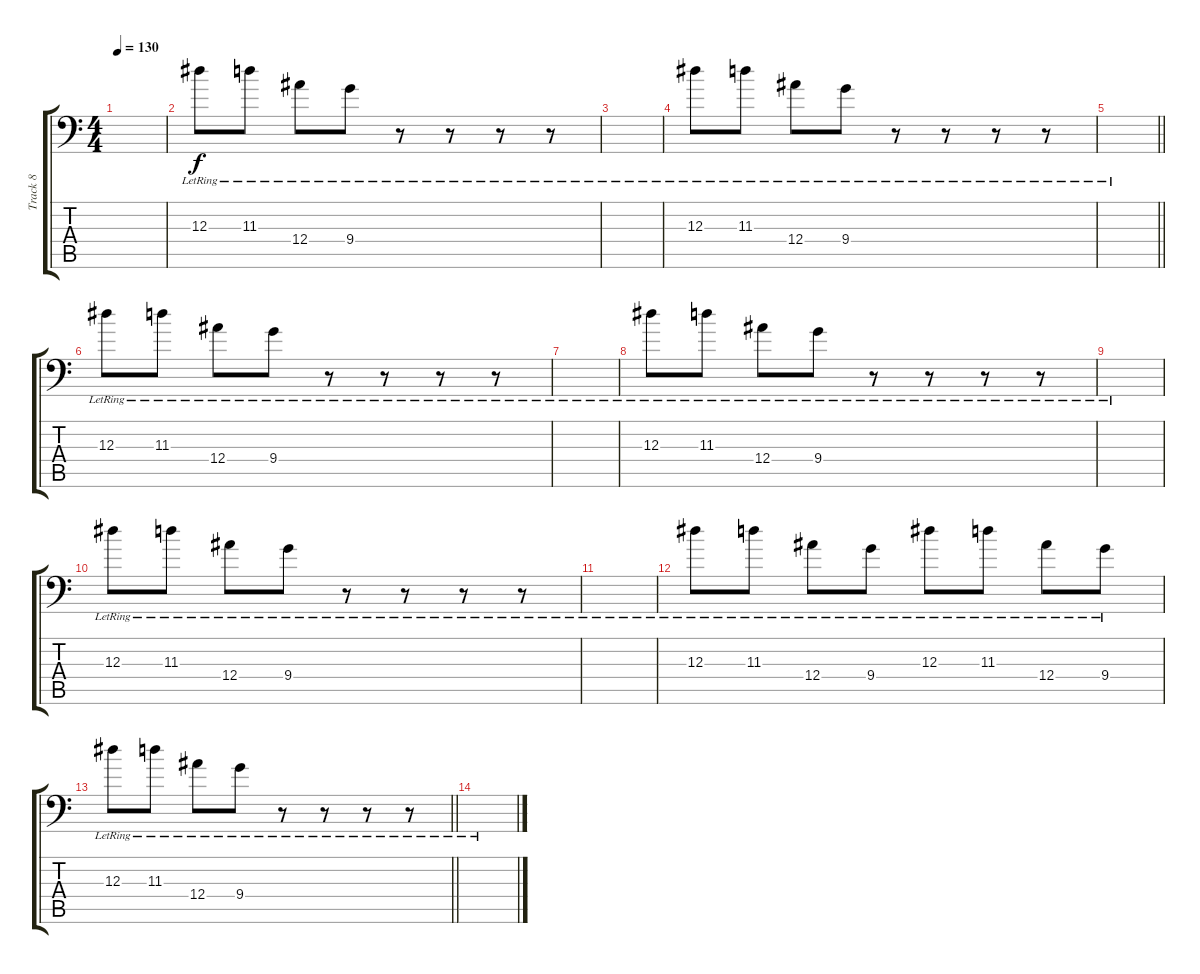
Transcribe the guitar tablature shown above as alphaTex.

\track ("Track 8" "Track 8") {instrument acousticguitarnylon}
\staff {score tabs}
\tuning (C4 G3 Eb3 Bb2 F2 Bb1) {hide}
\ts (4 4)
\tempo 130
\clef f4
\ks c
|
12.3{lr}.8 11.3{lr}.8 12.4{lr}.8 9.4{lr}.8 r.8 r.8 r.8 r.8 |
|
12.3{lr}.8 11.3{lr}.8 12.4{lr}.8 9.4{lr}.8 r.8 r.8 r.8 r.8 |
\barLineRight lightlight
|
\section ("" "")
12.3{lr}.8 11.3{lr}.8 12.4{lr}.8 9.4{lr}.8 r.8 r.8 r.8 r.8 |
|
12.3{lr}.8 11.3{lr}.8 12.4{lr}.8 9.4{lr}.8 r.8 r.8 r.8 r.8 |
|
12.3{lr}.8 11.3{lr}.8 12.4{lr}.8 9.4{lr}.8 r.8 r.8 r.8 r.8 |
|
12.3{lr}.8 11.3{lr}.8 12.4{lr}.8 9.4{lr}.8 12.3{lr}.8 11.3{lr}.8 12.4{lr}.8 9.4{lr}.8 |
\barLineRight lightlight
12.3{lr}.8 11.3{lr}.8 12.4{lr}.8 9.4{lr}.8 r.8 r.8 r.8 r.8 |
\section ("" "")
